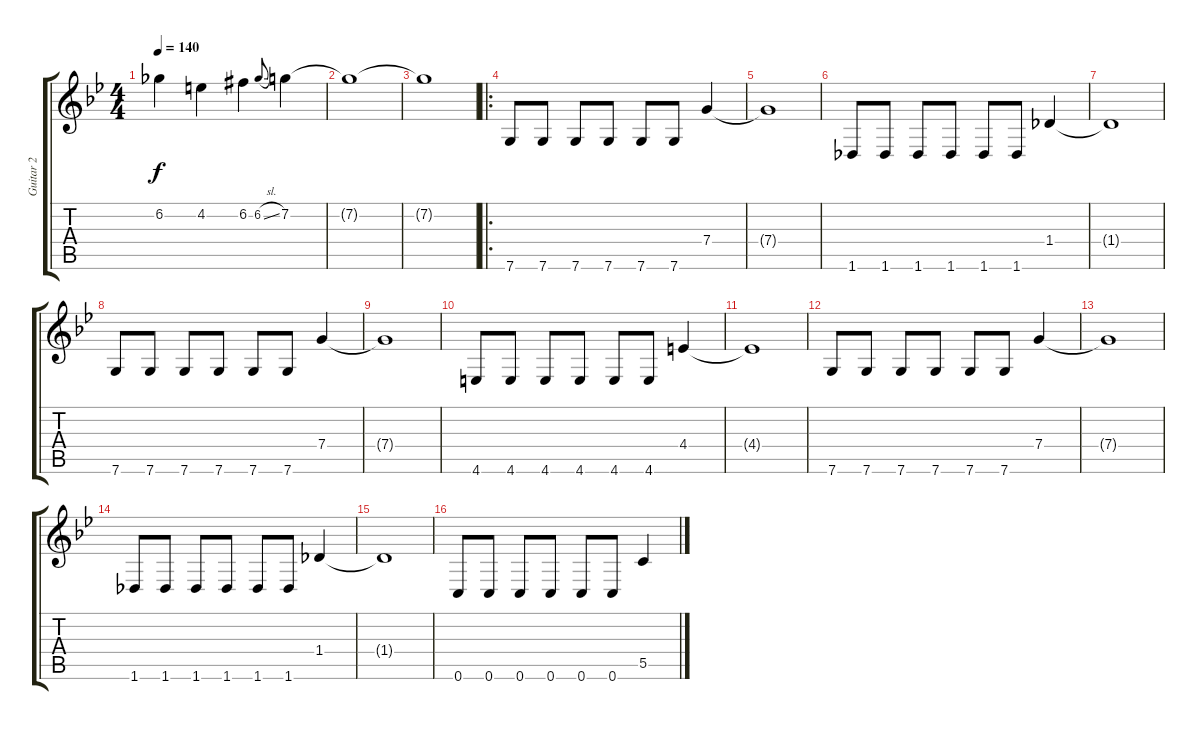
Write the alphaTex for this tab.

\track ("Guitar 2" "Guitar 2") {instrument overdrivenguitar}
\staff {score tabs}
\tuning (E4 C4 G3 C3 G2 C2) {hide}
\ts (4 4)
\tempo 140
\clef g2
\ks gminor
6.2{t}.4{dy f} 4.2.4 6.2{acc #}.4 6.2{sl}.8{gr onbeat} 7.2.4 |
7.2{t}.1 |
7.2{t}.1 |
\ro
7.6.8 7.6.8 7.6.8 7.6.8 7.6.8 7.6.8 7.4.4 |
7.4{t}.1 |
1.6.8 1.6.8 1.6.8 1.6.8 1.6.8 1.6.8 1.4.4 |
1.4{t}.1 |
7.6.8 7.6.8 7.6.8 7.6.8 7.6.8 7.6.8 7.4.4 |
7.4{t}.1 |
4.6.8 4.6.8 4.6.8 4.6.8 4.6.8 4.6.8 4.4.4 |
4.4{t}.1 |
7.6.8 7.6.8 7.6.8 7.6.8 7.6.8 7.6.8 7.4.4 |
7.4{t}.1 |
1.6.8 1.6.8 1.6.8 1.6.8 1.6.8 1.6.8 1.4.4 |
1.4{t}.1 |
0.6.8 0.6.8 0.6.8 0.6.8 0.6.8 0.6.8 5.5.4
